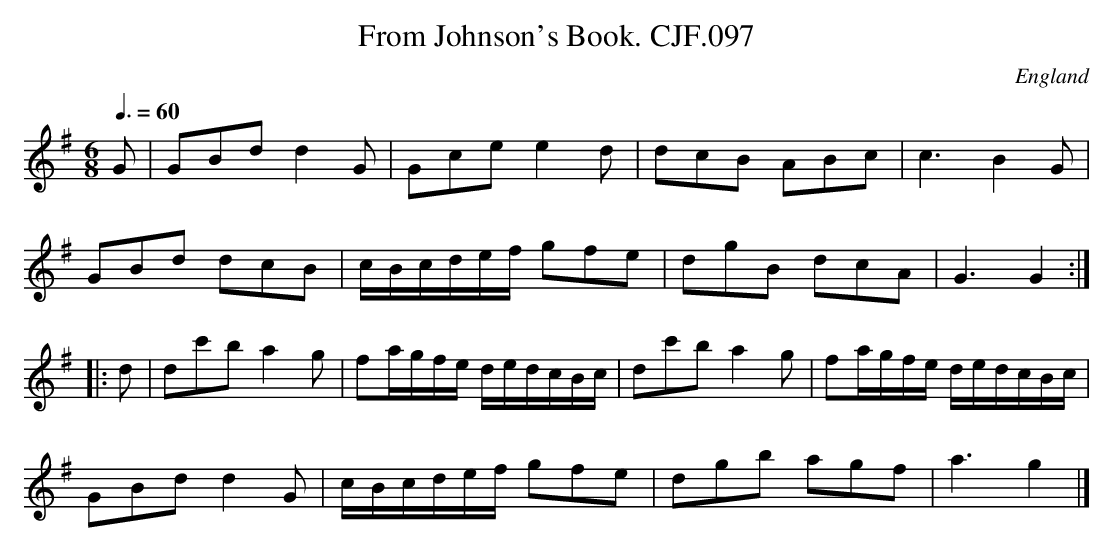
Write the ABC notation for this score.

X:1
T:From Johnson's Book. CJF.097
O:England
M:6/8
L:1/8
Q:3/8=60
K:G major
G|GBd d2G|Gce e2d|dcB ABc|c3 B2G|!
GBd dcB|c/B/c/d/e/f/ gfe|dgB dcA|G3 G2:|!
|:d|dc'b a2g|fa/g/f/e/ d/e/d/c/B/c/|dc'b a2g|\
fa/g/f/e/ d/e/d/c/B/c/|!
GBd d2G|\
c/B/c/d/e/f/ gfe|dgb agf|a3 g2|]
